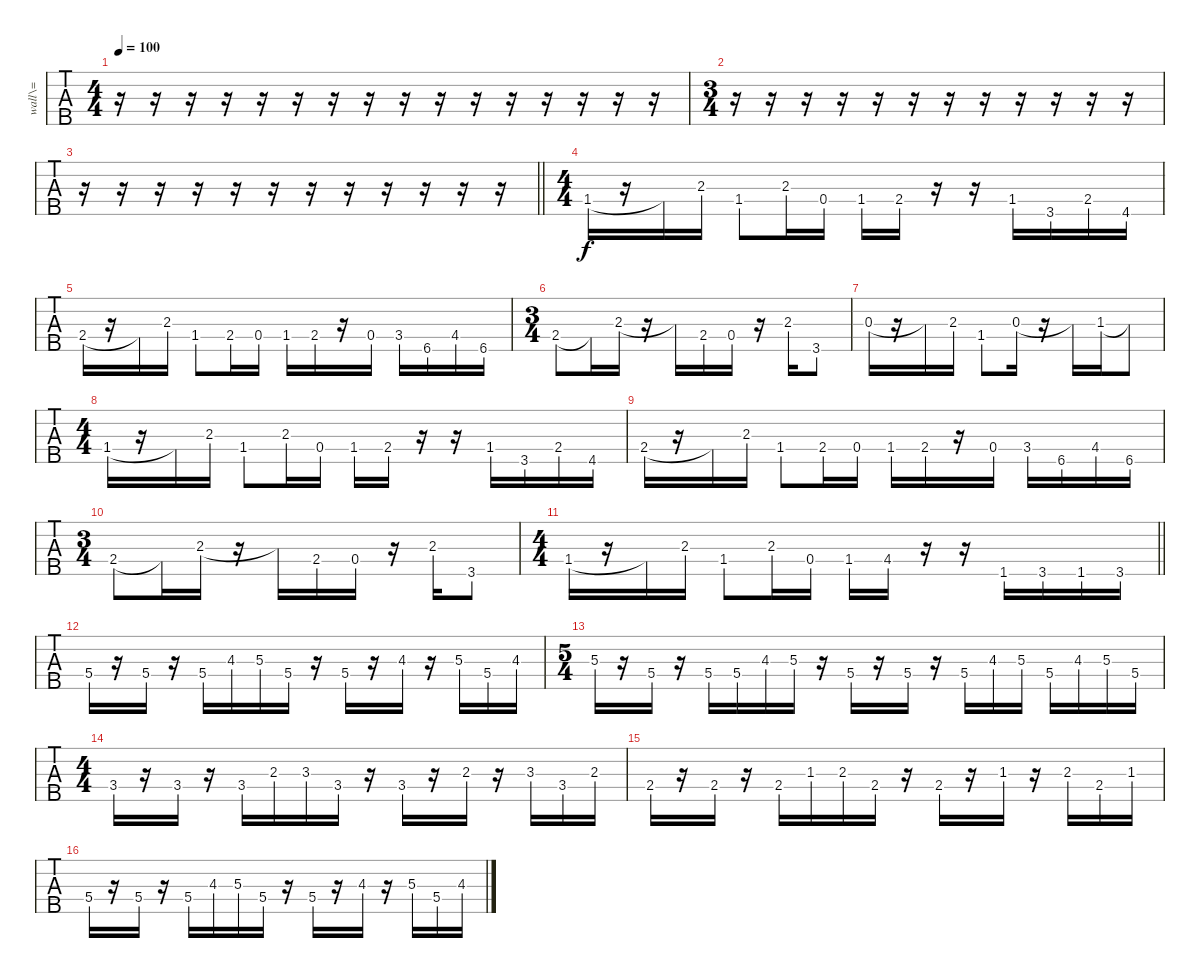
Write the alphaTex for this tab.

\track ("wall\\=" "wall\\=") {instrument slapbass1}
\staff {tabs}
\tuning (Gb2 Db2 Ab1 Eb1 Bb0) {hide}
\ts (4 4)
\tempo 100
\clef f4
\ks c
r.16{dy f} r.16 r.16 r.16 r.16 r.16 r.16 r.16 r.16 r.16 r.16 r.16 r.16 r.16 r.16 r.16 |
\ts (3 4)
r.16 r.16 r.16 r.16 r.16 r.16 r.16 r.16 r.16 r.16 r.16 r.16 |
\barLineRight lightlight
r.16 r.16 r.16 r.16 r.16 r.16 r.16 r.16 r.16 r.16 r.16 r.16 |
\ts (4 4)
\section ("" "")
1.4.16 r.16 1.4{t}.16 2.3.16 1.4.8 2.3.16 0.4.16 1.4.16 2.4.16 r.16 r.16 1.4.16 3.5.16 2.4.16 4.5.16 |
2.4.16 r.16 2.4{t}.16 2.3.16 1.4.8 2.4.16 0.4.16 1.4.16 2.4.16 r.16 0.4.16 3.4.16 6.5.16 4.4.16 6.5.16 |
\ts (3 4)
2.4.8 2.4{t}.16 2.3.16 r.16 2.3{t}.16 2.4.16 0.4.16 r.16 2.3.16 3.5.8 |
0.3.16 r.16 0.3{t}.16 2.3.16 1.4.8 0.3.16 r.16 0.3{t}.16 1.3.16 1.3{t}.8 |
\ts (4 4)
1.4.16 r.16 1.4{t}.16 2.3.16 1.4.8 2.3.16 0.4.16 1.4.16 2.4.16 r.16 r.16 1.4.16 3.5.16 2.4.16 4.5.16 |
2.4.16 r.16 2.4{t}.16 2.3.16 1.4.8 2.4.16 0.4.16 1.4.16 2.4.16 r.16 0.4.16 3.4.16 6.5.16 4.4.16 6.5.16 |
\ts (3 4)
2.4.8 2.4{t}.16 2.3.16 r.16 2.3{t}.16 2.4.16 0.4.16 r.16 2.3.16 3.5.8 |
\ts (4 4)
\barLineRight lightlight
1.4.16 r.16 1.4{t}.16 2.3.16 1.4.8 2.3.16 0.4.16 1.4.16 4.4.16 r.16 r.16 1.5.16 3.5.16 1.5.16 3.5.16 |
\section ("" "")
5.4.16 r.16 5.4.16 r.16 5.4.16 4.3.16 5.3.16 5.4.16 r.16 5.4.16 r.16 4.3.16 r.16 5.3.16 5.4.16 4.3.16 |
\ts (5 4)
5.3.16 r.16 5.4.16 r.16 5.4.16 5.4.16 4.3.16 5.3.16 r.16 5.4.16 r.16 5.4.16 r.16 5.4.16 4.3.16 5.3.16 5.4.16 4.3.16 5.3.16 5.4.16 |
\ts (4 4)
3.4.16 r.16 3.4.16 r.16 3.4.16 2.3.16 3.3.16 3.4.16 r.16 3.4.16 r.16 2.3.16 r.16 3.3.16 3.4.16 2.3.16 |
2.4.16 r.16 2.4.16 r.16 2.4.16 1.3.16 2.3.16 2.4.16 r.16 2.4.16 r.16 1.3.16 r.16 2.3.16 2.4.16 1.3.16 |
5.4.16 r.16 5.4.16 r.16 5.4.16 4.3.16 5.3.16 5.4.16 r.16 5.4.16 r.16 4.3.16 r.16 5.3.16 5.4.16 4.3.16
